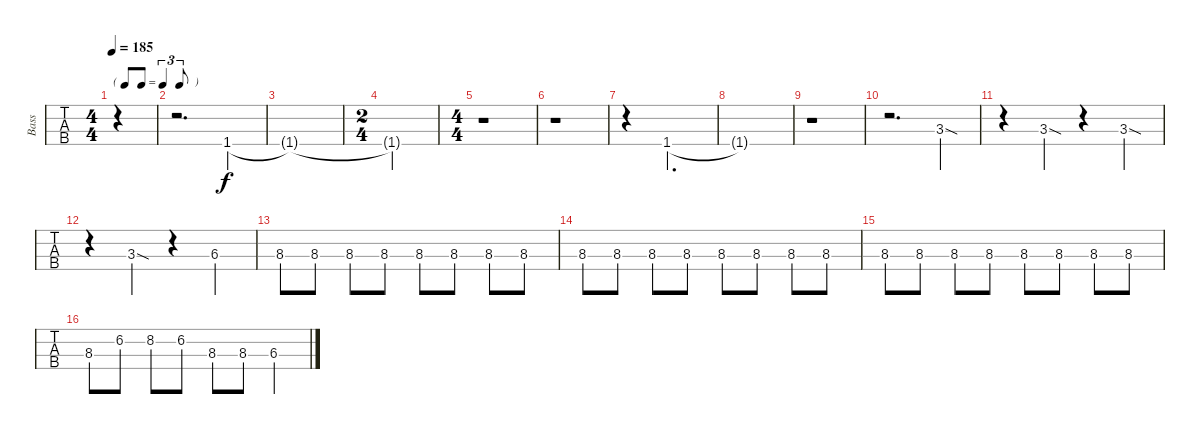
\track ("Bass" "Bass") {mute instrument electricbassfinger}
\staff {tabs}
\tuning (G2 D2 A1 E1) {hide}
\ts (4 4)
\tf triplet8th
\tempo 185
\clef f4
\ks c
|
r.2{d} 1.4.4 |
1.4{t}.1 |
\ts (2 4)
1.4{t}.2 |
\ts (4 4)
r.1 |
r.1 |
r.4 1.4.2{d} |
1.4{t}.1 |
r.1 |
r.2{d} 3.3{sod}.4 |
r.4 3.3{sod}.4 r.4 3.3{sod}.4 |
r.4 3.3{sod}.4 r.4 6.3.4 |
8.3.8 8.3.8 8.3.8 8.3.8 8.3.8 8.3.8 8.3.8 8.3.8 |
8.3.8 8.3.8 8.3.8 8.3.8 8.3.8 8.3.8 8.3.8 8.3.8 |
8.3.8 8.3.8 8.3.8 8.3.8 8.3.8 8.3.8 8.3.8 8.3.8 |
8.3.8 6.2.8 8.2.8 6.2.8 8.3.8 8.3.8 6.3.4
